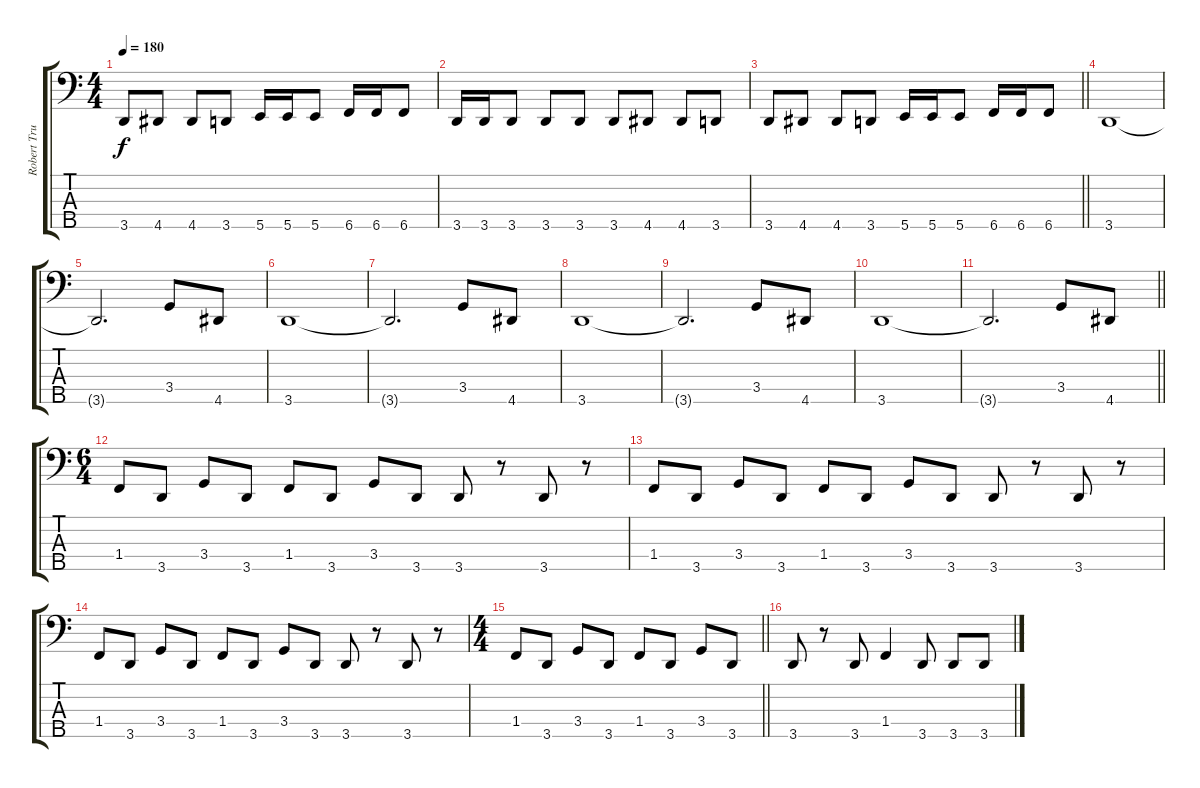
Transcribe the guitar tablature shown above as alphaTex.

\track ("Robert Trujillo Bass" "Robert Tru") {instrument electricbassfinger}
\staff {score tabs}
\tuning (G2 D2 A1 E1 B0) {hide}
\ts (4 4)
\tempo 180
\clef f4
\ks c
3.5.8{dy f} 4.5.8 4.5.8 3.5.8 5.5.16 5.5.16 5.5.8 6.5.16 6.5.16 6.5.8 |
3.5.16 3.5.16 3.5.8 3.5.8 3.5.8 3.5.8 4.5.8 4.5.8 3.5.8 |
\barLineRight lightlight
3.5.8 4.5.8 4.5.8 3.5.8 5.5.16 5.5.16 5.5.8 6.5.16 6.5.16 6.5.8 |
\section ("" "")
3.5.1 |
3.5{t}.2{d} 3.4.8 4.5.8 |
3.5.1 |
3.5{t}.2{d} 3.4.8 4.5.8 |
3.5.1 |
3.5{t}.2{d} 3.4.8 4.5.8 |
3.5.1 |
\barLineRight lightlight
3.5{t}.2{d} 3.4.8 4.5.8 |
\ts (6 4)
\section ("" "")
1.4.8 3.5.8 3.4.8 3.5.8 1.4.8 3.5.8 3.4.8 3.5.8 3.5.8 r.8 3.5.8 r.8 |
1.4.8 3.5.8 3.4.8 3.5.8 1.4.8 3.5.8 3.4.8 3.5.8 3.5.8 r.8 3.5.8 r.8 |
1.4.8 3.5.8 3.4.8 3.5.8 1.4.8 3.5.8 3.4.8 3.5.8 3.5.8 r.8 3.5.8 r.8 |
\ts (4 4)
\barLineRight lightlight
1.4.8 3.5.8 3.4.8 3.5.8 1.4.8 3.5.8 3.4.8 3.5.8 |
\section ("" "")
3.5.8 r.8 3.5.8 1.4.4 3.5.8 3.5.8 3.5.8
